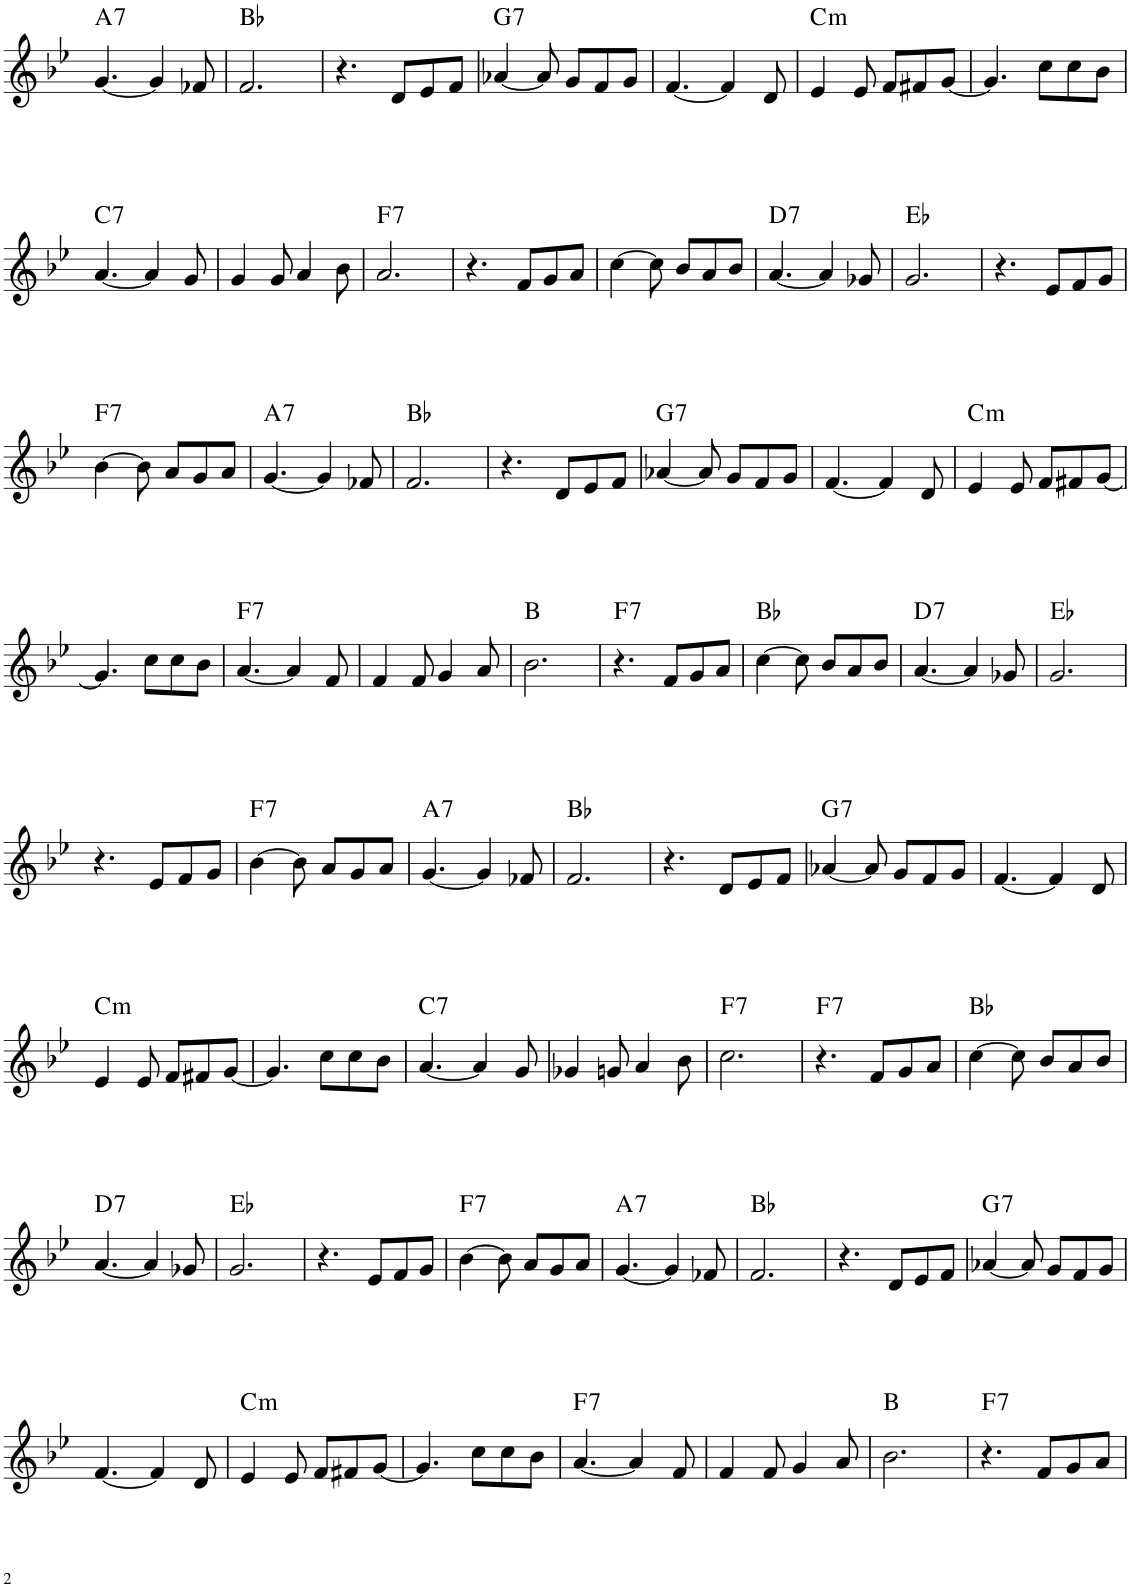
**kern	**harte
*part1	*part1
*staff1	*
*I"Piano	*
*I'Pno.	*
!!LO:PB:g=z
*clefG2	*
*k[b-e-]	*
*M6/8	*
=55	=55
!	!LO:H:kt=7
[4.g/	A:7
4g/]	.
8f-X/	.
=56	=56
2.f/	Bb:maj
=57	=57
4.r	.
8d/L	.
8e-/	.
8f/J	.
=58	=58
!	!LO:H:kt=7
[4a-X/	G:7
8a-/]	.
8g/L	.
8f/	.
8g/J	.
=59	=59
[4.f/	.
4f/]	.
8d/	.
=60	=60
!	!LO:H:kt=m
4e-/	C:min
8e-/	.
8f/L	.
8f#X/	.
[8g/J	.
=61	=61
4.g/]	.
8cc\L	.
8cc\	.
8b-\J	.
!!LO:LB:g=z
=62	=62
!	!LO:H:kt=7
[4.a/	C:7
4a/]	.
8g/	.
=63	=63
4g/	.
8g/	.
4a/	.
8b-\	.
=64	=64
!	!LO:H:kt=7
2.a/	F:7
=65	=65
4.r	.
8f/L	.
8g/	.
8a/J	.
=66	=66
[4cc\	.
8cc\]	.
8b-/L	.
8a/	.
8b-/J	.
=67	=67
!	!LO:H:kt=7
[4.a/	D:7
4a/]	.
8g-X/	.
=68	=68
2.g/	Eb:maj
=69	=69
4.r	.
8e-/L	.
8f/	.
8g/J	.
!!LO:LB:g=z
=70	=70
!	!LO:H:kt=7
[4b-\	F:7
8b-\]	.
8a/L	.
8g/	.
8a/J	.
=71	=71
!	!LO:H:kt=7
[4.g/	A:7
4g/]	.
8f-X/	.
=72	=72
2.f/	Bb:maj
=73	=73
4.r	.
8d/L	.
8e-/	.
8f/J	.
=74	=74
!	!LO:H:kt=7
[4a-X/	G:7
8a-/]	.
8g/L	.
8f/	.
8g/J	.
=75	=75
[4.f/	.
4f/]	.
8d/	.
=76	=76
!	!LO:H:kt=m
4e-/	C:min
8e-/	.
8f/L	.
8f#X/	.
[8g/J	.
!!LO:LB:g=z
=77	=77
4.g/]	.
8cc\L	.
8cc\	.
8b-\J	.
=78	=78
!	!LO:H:kt=7
[4.a/	F:7
4a/]	.
8f/	.
=79	=79
4f/	.
8f/	.
4g/	.
8a/	.
=80	=80
2.b-\	B:maj
=81	=81
!	!LO:H:kt=7
4.r	F:7
8f/L	.
8g/	.
8a/J	.
=82	=82
[4cc\	Bb:maj
8cc\]	.
8b-/L	.
8a/	.
8b-/J	.
=83	=83
!	!LO:H:kt=7
[4.a/	D:7
4a/]	.
8g-X/	.
=84	=84
2.g/	Eb:maj
!!LO:LB:g=z
=85	=85
4.r	.
8e-/L	.
8f/	.
8g/J	.
=86	=86
!	!LO:H:kt=7
[4b-\	F:7
8b-\]	.
8a/L	.
8g/	.
8a/J	.
=87	=87
!	!LO:H:kt=7
[4.g/	A:7
4g/]	.
8f-X/	.
=88	=88
2.f/	Bb:maj
=89	=89
4.r	.
8d/L	.
8e-/	.
8f/J	.
=90	=90
!	!LO:H:kt=7
[4a-X/	G:7
8a-/]	.
8g/L	.
8f/	.
8g/J	.
=91	=91
[4.f/	.
4f/]	.
8d/	.
!!LO:LB:g=z
=92	=92
!	!LO:H:kt=m
4e-/	C:min
8e-/	.
8f/L	.
8f#X/	.
[8g/J	.
=93	=93
4.g/]	.
8cc\L	.
8cc\	.
8b-\J	.
=94	=94
!	!LO:H:kt=7
[4.a/	C:7
4a/]	.
8g/	.
=95	=95
4g-X/	.
8gn/	.
4a/	.
8b-\	.
=96	=96
!	!LO:H:kt=7
2.cc\	F:7
=97	=97
!	!LO:H:kt=7
4.r	F:7
8f/L	.
8g/	.
8a/J	.
=98	=98
[4cc\	Bb:maj
8cc\]	.
8b-/L	.
8a/	.
8b-/J	.
!!LO:LB:g=z
=99	=99
!	!LO:H:kt=7
[4.a/	D:7
4a/]	.
8g-X/	.
=100	=100
2.g/	Eb:maj
=101	=101
4.r	.
8e-/L	.
8f/	.
8g/J	.
=102	=102
!	!LO:H:kt=7
[4b-\	F:7
8b-\]	.
8a/L	.
8g/	.
8a/J	.
=103	=103
!	!LO:H:kt=7
[4.g/	A:7
4g/]	.
8f-X/	.
=104	=104
2.f/	Bb:maj
=105	=105
4.r	.
8d/L	.
8e-/	.
8f/J	.
=106	=106
!	!LO:H:kt=7
[4a-X/	G:7
8a-/]	.
8g/L	.
8f/	.
8g/J	.
!!LO:LB:g=z
=107	=107
[4.f/	.
4f/]	.
8d/	.
=108	=108
!	!LO:H:kt=m
4e-/	C:min
8e-/	.
8f/L	.
8f#X/	.
[8g/J	.
=109	=109
4.g/]	.
8cc\L	.
8cc\	.
8b-\J	.
=110	=110
!	!LO:H:kt=7
[4.a/	F:7
4a/]	.
8f/	.
=111	=111
4f/	.
8f/	.
4g/	.
8a/	.
=112	=112
2.b-\	B:maj
=113	=113
!	!LO:H:kt=7
4.r	F:7
8f/L	.
8g/	.
8a/J	.
=	=
*-	*-
